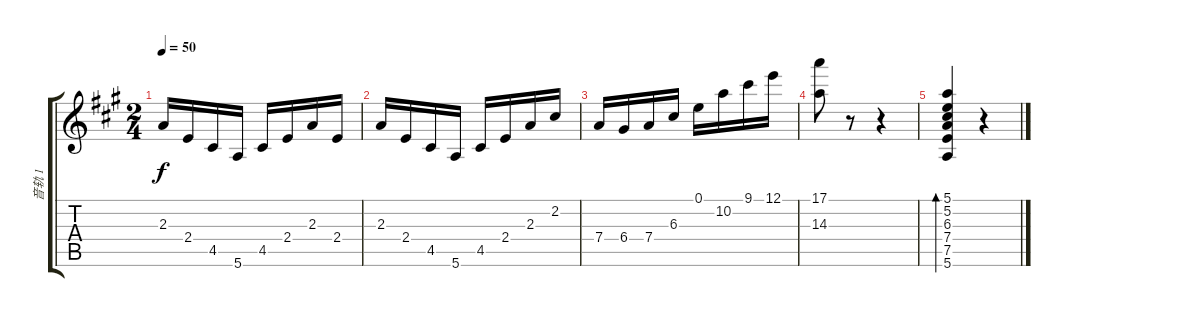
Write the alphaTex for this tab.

\track ("音轨 1" "音轨 1") {instrument electricguitarjazz}
\staff {score tabs}
\tuning (E4 B3 G3 D3 A2 E2) {hide}
\ts (2 4)
\tempo 50
\clef g2
\ks a
2.3.16{dy f} 2.4.16 4.5.16 5.6.16 4.5.16 2.4.16 2.3.16 2.4.16 |
2.3.16 2.4.16 4.5.16 5.6.16 4.5.16 2.4.16 2.3.16 2.2.16 |
7.4.16 6.4.16 7.4.16 6.3.16 0.1.16 10.2.16 9.1.16 12.1.16 |
(17.1 14.3).8 r.8 r.4 |
(5.1 5.2 6.3 7.4 7.5 5.6).4{bd 480} r.4
